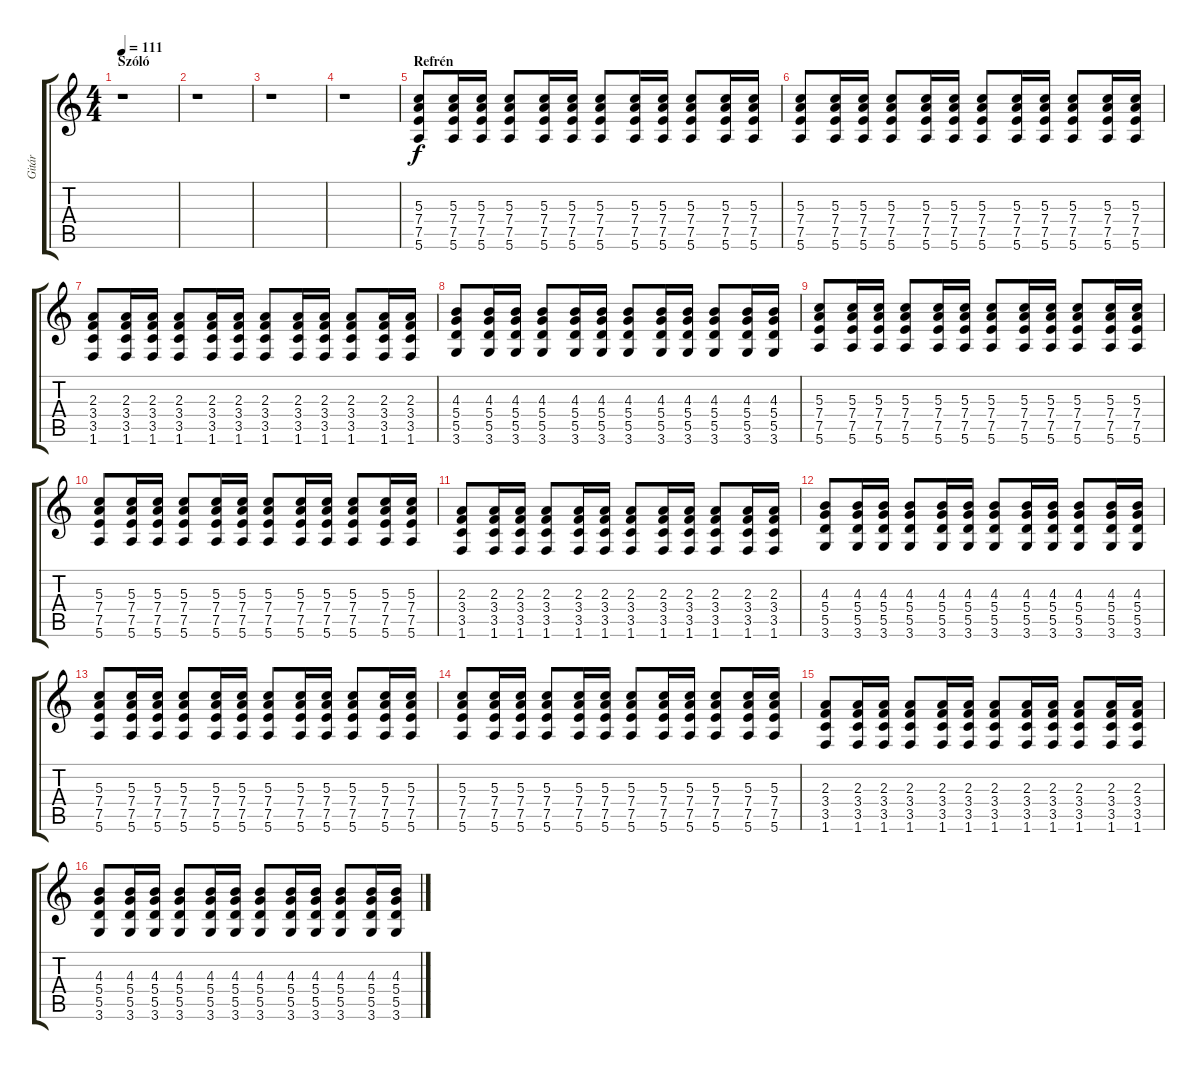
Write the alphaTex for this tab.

\track ("Gitár" "Gitár") {instrument electricguitarclean}
\staff {score tabs}
\tuning (E4 B3 G3 D3 A2 E2) {hide}
\ts (4 4)
\section ("" "Szóló")
\tempo 111
\clef g2
\ks c
r.1{dy f} |
r.1 |
r.1 |
r.1 |
\section ("" "Refrén")
(5.3 7.4 7.5 5.6).8{volume 8} (5.3 7.4 7.5 5.6).16 (5.3 7.4 7.5 5.6).16 (5.3 7.4 7.5 5.6).8 (5.3 7.4 7.5 5.6).16 (5.3 7.4 7.5 5.6).16 (5.3 7.4 7.5 5.6).8 (5.3 7.4 7.5 5.6).16 (5.3 7.4 7.5 5.6).16 (5.3 7.4 7.5 5.6).8 (5.3 7.4 7.5 5.6).16 (5.3 7.4 7.5 5.6).16 |
(5.3 7.4 7.5 5.6).8 (5.3 7.4 7.5 5.6).16 (5.3 7.4 7.5 5.6).16 (5.3 7.4 7.5 5.6).8 (5.3 7.4 7.5 5.6).16 (5.3 7.4 7.5 5.6).16 (5.3 7.4 7.5 5.6).8 (5.3 7.4 7.5 5.6).16 (5.3 7.4 7.5 5.6).16 (5.3 7.4 7.5 5.6).8 (5.3 7.4 7.5 5.6).16 (5.3 7.4 7.5 5.6).16 |
(2.3 3.4 3.5 1.6).8 (2.3 3.4 3.5 1.6).16 (2.3 3.4 3.5 1.6).16 (2.3 3.4 3.5 1.6).8 (2.3 3.4 3.5 1.6).16 (2.3 3.4 3.5 1.6).16 (2.3 3.4 3.5 1.6).8 (2.3 3.4 3.5 1.6).16 (2.3 3.4 3.5 1.6).16 (2.3 3.4 3.5 1.6).8 (2.3 3.4 3.5 1.6).16 (2.3 3.4 3.5 1.6).16 |
(4.3 5.4 5.5 3.6).8 (4.3 5.4 5.5 3.6).16 (4.3 5.4 5.5 3.6).16 (4.3 5.4 5.5 3.6).8 (4.3 5.4 5.5 3.6).16 (4.3 5.4 5.5 3.6).16 (4.3 5.4 5.5 3.6).8 (4.3 5.4 5.5 3.6).16 (4.3 5.4 5.5 3.6).16 (4.3 5.4 5.5 3.6).8 (4.3 5.4 5.5 3.6).16 (4.3 5.4 5.5 3.6).16 |
(5.3 7.4 7.5 5.6).8 (5.3 7.4 7.5 5.6).16 (5.3 7.4 7.5 5.6).16 (5.3 7.4 7.5 5.6).8 (5.3 7.4 7.5 5.6).16 (5.3 7.4 7.5 5.6).16 (5.3 7.4 7.5 5.6).8 (5.3 7.4 7.5 5.6).16 (5.3 7.4 7.5 5.6).16 (5.3 7.4 7.5 5.6).8 (5.3 7.4 7.5 5.6).16 (5.3 7.4 7.5 5.6).16 |
(5.3 7.4 7.5 5.6).8 (5.3 7.4 7.5 5.6).16 (5.3 7.4 7.5 5.6).16 (5.3 7.4 7.5 5.6).8 (5.3 7.4 7.5 5.6).16 (5.3 7.4 7.5 5.6).16 (5.3 7.4 7.5 5.6).8 (5.3 7.4 7.5 5.6).16 (5.3 7.4 7.5 5.6).16 (5.3 7.4 7.5 5.6).8 (5.3 7.4 7.5 5.6).16 (5.3 7.4 7.5 5.6).16 |
(2.3 3.4 3.5 1.6).8 (2.3 3.4 3.5 1.6).16 (2.3 3.4 3.5 1.6).16 (2.3 3.4 3.5 1.6).8 (2.3 3.4 3.5 1.6).16 (2.3 3.4 3.5 1.6).16 (2.3 3.4 3.5 1.6).8 (2.3 3.4 3.5 1.6).16 (2.3 3.4 3.5 1.6).16 (2.3 3.4 3.5 1.6).8 (2.3 3.4 3.5 1.6).16 (2.3 3.4 3.5 1.6).16 |
(4.3 5.4 5.5 3.6).8 (4.3 5.4 5.5 3.6).16 (4.3 5.4 5.5 3.6).16 (4.3 5.4 5.5 3.6).8 (4.3 5.4 5.5 3.6).16 (4.3 5.4 5.5 3.6).16 (4.3 5.4 5.5 3.6).8 (4.3 5.4 5.5 3.6).16 (4.3 5.4 5.5 3.6).16 (4.3 5.4 5.5 3.6).8 (4.3 5.4 5.5 3.6).16 (4.3 5.4 5.5 3.6).16 |
(5.3 7.4 7.5 5.6).8{volume 8} (5.3 7.4 7.5 5.6).16 (5.3 7.4 7.5 5.6).16 (5.3 7.4 7.5 5.6).8 (5.3 7.4 7.5 5.6).16 (5.3 7.4 7.5 5.6).16 (5.3 7.4 7.5 5.6).8 (5.3 7.4 7.5 5.6).16 (5.3 7.4 7.5 5.6).16 (5.3 7.4 7.5 5.6).8 (5.3 7.4 7.5 5.6).16 (5.3 7.4 7.5 5.6).16 |
(5.3 7.4 7.5 5.6).8 (5.3 7.4 7.5 5.6).16 (5.3 7.4 7.5 5.6).16 (5.3 7.4 7.5 5.6).8 (5.3 7.4 7.5 5.6).16 (5.3 7.4 7.5 5.6).16 (5.3 7.4 7.5 5.6).8 (5.3 7.4 7.5 5.6).16 (5.3 7.4 7.5 5.6).16 (5.3 7.4 7.5 5.6).8 (5.3 7.4 7.5 5.6).16 (5.3 7.4 7.5 5.6).16 |
(2.3 3.4 3.5 1.6).8 (2.3 3.4 3.5 1.6).16 (2.3 3.4 3.5 1.6).16 (2.3 3.4 3.5 1.6).8 (2.3 3.4 3.5 1.6).16 (2.3 3.4 3.5 1.6).16 (2.3 3.4 3.5 1.6).8 (2.3 3.4 3.5 1.6).16 (2.3 3.4 3.5 1.6).16 (2.3 3.4 3.5 1.6).8 (2.3 3.4 3.5 1.6).16 (2.3 3.4 3.5 1.6).16 |
(4.3 5.4 5.5 3.6).8 (4.3 5.4 5.5 3.6).16 (4.3 5.4 5.5 3.6).16 (4.3 5.4 5.5 3.6).8 (4.3 5.4 5.5 3.6).16 (4.3 5.4 5.5 3.6).16 (4.3 5.4 5.5 3.6).8 (4.3 5.4 5.5 3.6).16 (4.3 5.4 5.5 3.6).16 (4.3 5.4 5.5 3.6).8 (4.3 5.4 5.5 3.6).16 (4.3 5.4 5.5 3.6).16
